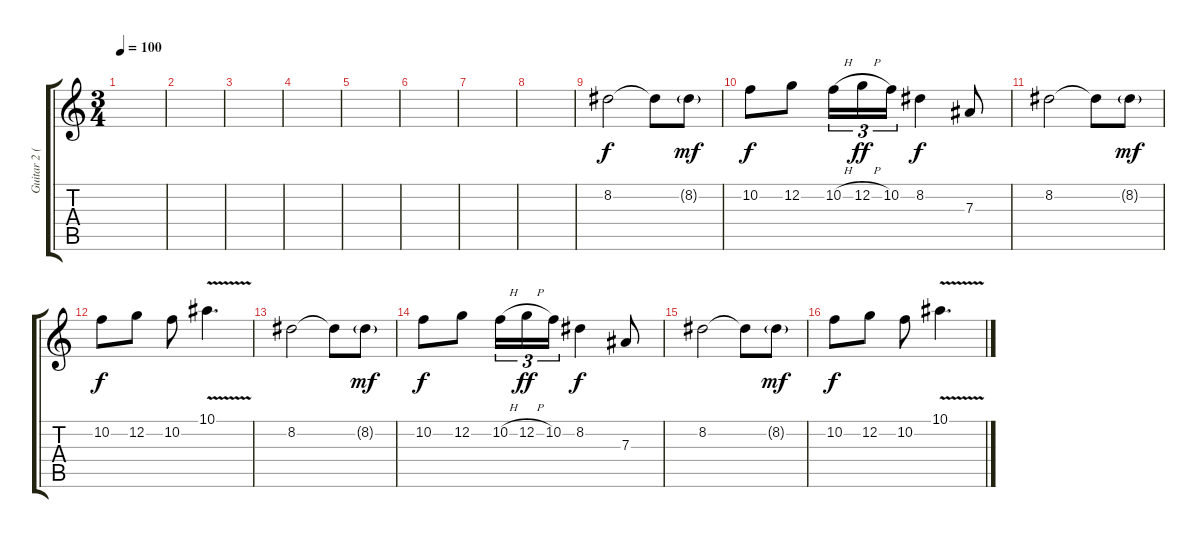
\track ("Guitar 2 (Lead)" "Guitar 2 (") {instrument distortionguitar}
\staff {score tabs}
\tuning (C4 G3 Eb3 Bb2 F2 C2) {hide}
\ts (3 4)
\tempo 100
\clef g2
\ks c
|
|
|
|
|
|
|
|
8.2.2 8.2{t}.8 8.2{g}.8{dy mf} |
10.2.8{dy f} 12.2.8 10.2{h}.16{tu (3 2)} 12.2{h}.16{tu (3 2) dy ff} 10.2.16{tu (3 2)} 8.2.4{dy f} 7.3.8 |
8.2.2 8.2{t}.8 8.2{g}.8{dy mf} |
10.2.8{dy f} 12.2.8 10.2.8 10.1{v}.4{d} |
8.2.2 8.2{t}.8 8.2{g}.8{dy mf} |
10.2.8{dy f} 12.2.8 10.2{h}.16{tu (3 2)} 12.2{h}.16{tu (3 2) dy ff} 10.2.16{tu (3 2)} 8.2.4{dy f} 7.3.8 |
8.2.2 8.2{t}.8 8.2{g}.8{dy mf} |
10.2.8{dy f} 12.2.8 10.2.8 10.1{v}.4{d}
